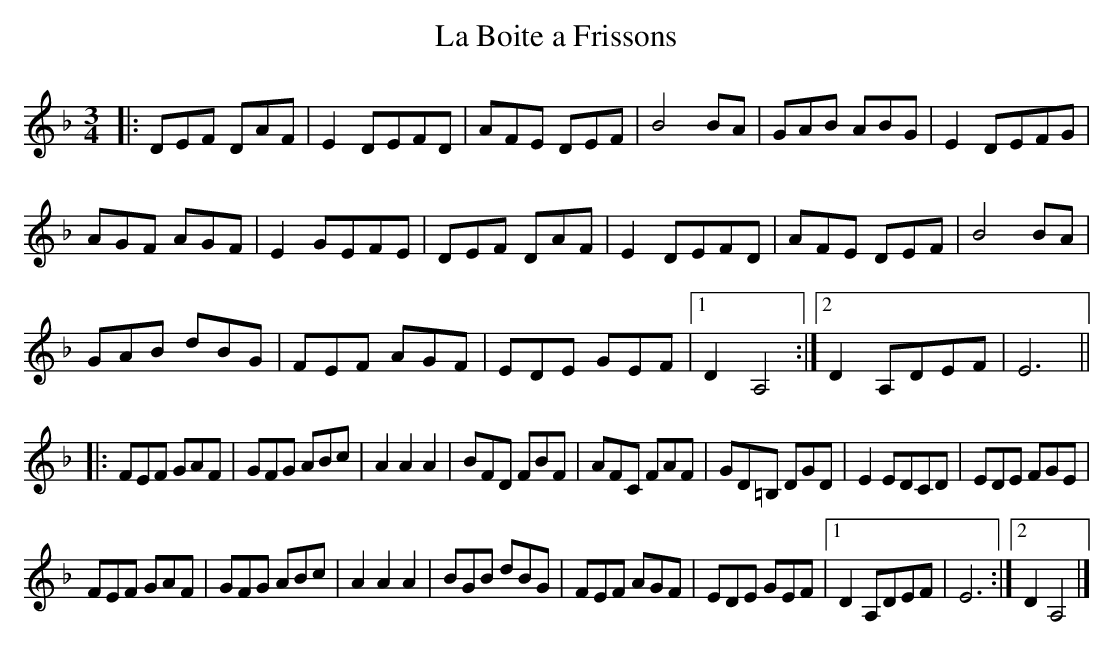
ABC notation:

X:1
T:La Boite a Frissons
L:1/8
M:3/4
K:Dm
|: DEF DAF | E2 DEFD | AFE DEF | B4 BA | GAB ABG | E2 DEFG |
AGF AGF | E2 GEFE | DEF DAF | E2 DEFD | AFE DEF | B4 BA |
GAB dBG | FEF AGF | EDE GEF |1 D2 A,4 :|2 D2 A,DEF | E6 ||
|:  FEF GAF| GFG ABc| A2 A2 A2| BFD FBF| AFC FAF| GD=B, DGD | E2 EDCD | EDE FGE |
FEF GAF | GFG ABc | A2 A2 A2 | BGB dBG | FEF AGF| EDE GEF|1 D2 A,DEF | E6 :|2 D2 A,4 |]
